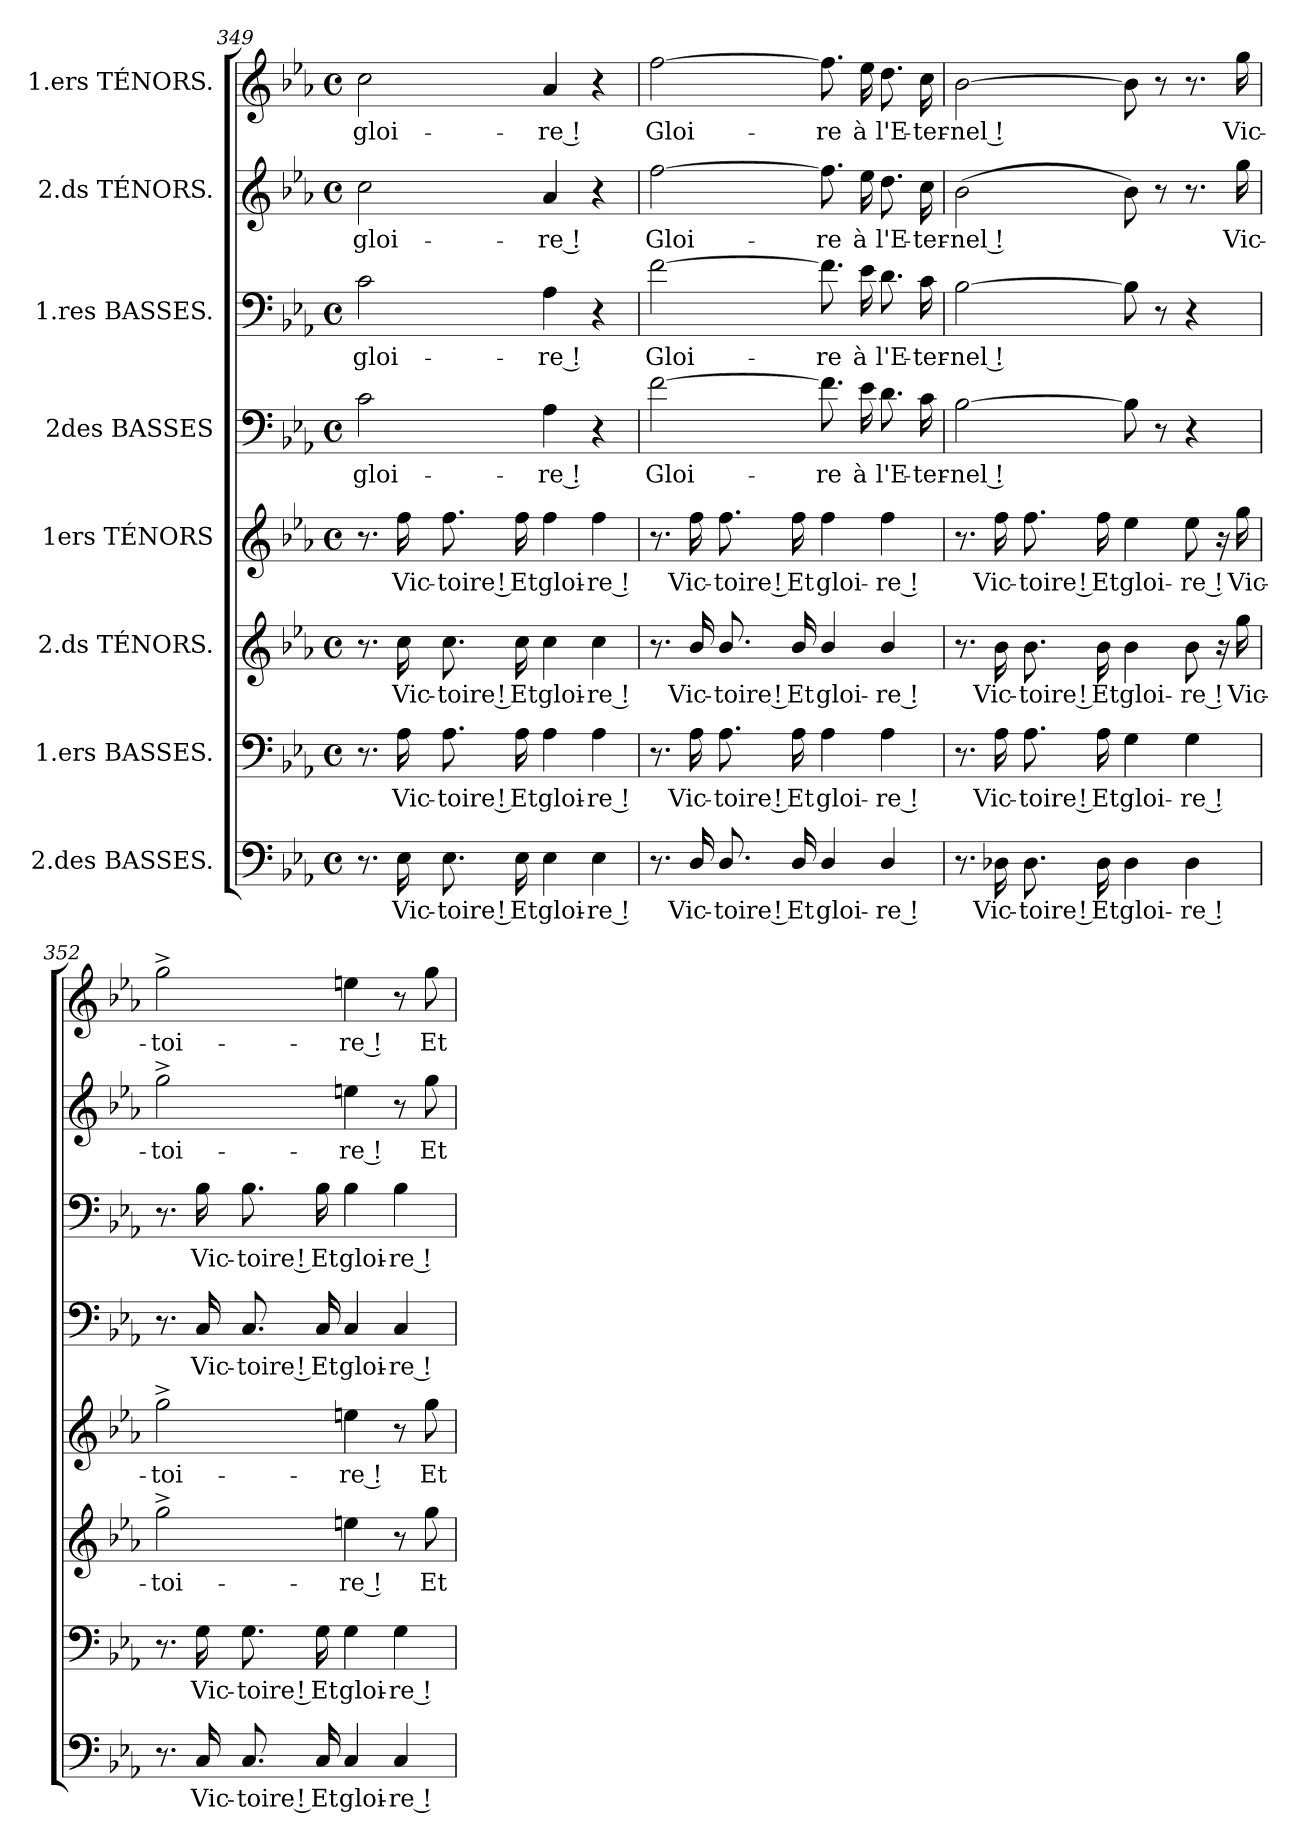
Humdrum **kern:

**kern	**text	**kern	**text	**kern	**text	**kern	**text	**kern	**text	**kern	**text	**kern	**text	**kern	**text
*part8	*part8	*part7	*part7	*part6	*part6	*part5	*part5	*part4	*part4	*part3	*part3	*part2	*part2	*part1	*part1
*staff8	*staff8	*staff7	*staff7	*staff6	*staff6	*staff5	*staff5	*staff4	*staff4	*staff3	*staff3	*staff2	*staff2	*staff1	*staff1
*I"2.des BASSES.	*	*I"1.ers BASSES.	*	*I"2.ds TÉNORS.	*	*I"1ers TÉNORS	*	*I"2des BASSES	*	*I"1.res BASSES.	*	*I"2.ds TÉNORS.	*	*I"1.ers TÉNORS.	*
*clefF4	*	*clefF4	*	*clefG2	*	*clefG2	*	*clefF4	*	*clefF4	*	*clefG2	*	*clefG2	*
*k[b-e-a-]	*	*k[b-e-a-]	*	*k[b-e-a-]	*	*k[b-e-a-]	*	*k[b-e-a-]	*	*k[b-e-a-]	*	*k[b-e-a-]	*	*k[b-e-a-]	*
*E-:	*	*E-:	*	*E-:	*	*E-:	*	*E-:	*	*E-:	*	*E-:	*	*E-:	*
*M4/4	*	*M4/4	*	*M4/4	*	*M4/4	*	*M4/4	*	*M4/4	*	*M4/4	*	*M4/4	*
*met(c)	*	*met(c)	*	*met(c)	*	*met(c)	*	*met(c)	*	*met(c)	*	*met(c)	*	*met(c)	*
=349	=349	=349	=349	=349	=349	=349	=349	=349	=349	=349	=349	=349	=349	=349	=349
!	!	!	!	!	!	!	!	!	!LO:LY:b	!	!	!	!	!	!
!	!	!	!	!	!	!	!	!	!	!	!LO:LY:b	!	!	!	!
!	!	!	!	!	!	!	!	!	!	!	!	!	!LO:LY:b	!	!
!	!	!	!	!	!	!	!	!	!	!	!	!	!	!	!LO:LY:b
8.r	.	8.r	.	8.r	.	8.r	.	2c\	gloi-	2c\	gloi-	2cc\	gloi-	2cc\	gloi-
!	!LO:LY:b	!	!	!	!	!	!	!	!	!	!	!	!	!	!
!	!	!	!LO:LY:b	!	!	!	!	!	!	!	!	!	!	!	!
!	!	!	!	!	!LO:LY:b	!	!	!	!	!	!	!	!	!	!
!	!	!	!	!	!	!	!LO:LY:b	!	!	!	!	!	!	!	!
16E-\	Vic-	16A-\	Vic-	16cc\	Vic-	16ff\	Vic-	.	.	.	.	.	.	.	.
!	!LO:LY:b	!	!	!	!	!	!	!	!	!	!	!	!	!	!
!	!	!	!LO:LY:b	!	!	!	!	!	!	!	!	!	!	!	!
!	!	!	!	!	!LO:LY:b	!	!	!	!	!	!	!	!	!	!
!	!	!	!	!	!	!	!LO:LY:b	!	!	!	!	!	!	!	!
8.E-\	-toire !	8.A-\	-toire !	8.cc\	-toire !	8.ff\	-toire !	.	.	.	.	.	.	.	.
!	!LO:LY:b	!	!	!	!	!	!	!	!	!	!	!	!	!	!
!	!	!	!LO:LY:b	!	!	!	!	!	!	!	!	!	!	!	!
!	!	!	!	!	!LO:LY:b	!	!	!	!	!	!	!	!	!	!
!	!	!	!	!	!	!	!LO:LY:b	!	!	!	!	!	!	!	!
16E-\	Et	16A-\	Et	16cc\	Et	16ff\	Et	.	.	.	.	.	.	.	.
!	!LO:LY:b	!	!	!	!	!	!	!	!	!	!	!	!	!	!
!	!	!	!LO:LY:b	!	!	!	!	!	!	!	!	!	!	!	!
!	!	!	!	!	!LO:LY:b	!	!	!	!	!	!	!	!	!	!
!	!	!	!	!	!	!	!LO:LY:b	!	!	!	!	!	!	!	!
!	!	!	!	!	!	!	!	!	!LO:LY:b	!	!	!	!	!	!
!	!	!	!	!	!	!	!	!	!	!	!LO:LY:b	!	!	!	!
!	!	!	!	!	!	!	!	!	!	!	!	!	!LO:LY:b	!	!
!	!	!	!	!	!	!	!	!	!	!	!	!	!	!	!LO:LY:b
4E-\	gloi-	4A-\	gloi-	4cc\	gloi-	4ff\	gloi-	4A-\	-re !	4A-\	-re !	4a-/	-re !	4a-/	-re !
!	!LO:LY:b	!	!	!	!	!	!	!	!	!	!	!	!	!	!
!	!	!	!LO:LY:b	!	!	!	!	!	!	!	!	!	!	!	!
!	!	!	!	!	!LO:LY:b	!	!	!	!	!	!	!	!	!	!
!	!	!	!	!	!	!	!LO:LY:b	!	!	!	!	!	!	!	!
4E-\	-re !	4A-\	-re !	4cc\	-re !	4ff\	-re !	4r	.	4r	.	4r	.	4r	.
=350	=350	=350	=350	=350	=350	=350	=350	=350	=350	=350	=350	=350	=350	=350	=350
!	!	!	!	!	!	!	!	!	!LO:LY:b	!	!	!	!	!	!
!	!	!	!	!	!	!	!	!	!	!	!LO:LY:b	!	!	!	!
!	!	!	!	!	!	!	!	!	!	!	!	!	!LO:LY:b	!	!
!	!	!	!	!	!	!	!	!	!	!	!	!	!	!	!LO:LY:b
8.r	.	8.r	.	8.r	.	8.r	.	[2f\	Gloi-	[2f\	Gloi-	[>2ff\	Gloi-	[>2ff\	Gloi-
!	!LO:LY:b	!	!	!	!	!	!	!	!	!	!	!	!	!	!
!	!	!	!LO:LY:b	!	!	!	!	!	!	!	!	!	!	!	!
!	!	!	!	!	!LO:LY:b	!	!	!	!	!	!	!	!	!	!
!	!	!	!	!	!	!	!LO:LY:b	!	!	!	!	!	!	!	!
16D/	Vic-	16A-\	Vic-	16b-/	Vic-	16ff\	Vic-	.	.	.	.	.	.	.	.
!	!LO:LY:b	!	!	!	!	!	!	!	!	!	!	!	!	!	!
!	!	!	!LO:LY:b	!	!	!	!	!	!	!	!	!	!	!	!
!	!	!	!	!	!LO:LY:b	!	!	!	!	!	!	!	!	!	!
!	!	!	!	!	!	!	!LO:LY:b	!	!	!	!	!	!	!	!
8.D/	-toire !	8.A-\	-toire !	8.b-/	-toire !	8.ff\	-toire !	.	.	.	.	.	.	.	.
!	!LO:LY:b	!	!	!	!	!	!	!	!	!	!	!	!	!	!
!	!	!	!LO:LY:b	!	!	!	!	!	!	!	!	!	!	!	!
!	!	!	!	!	!LO:LY:b	!	!	!	!	!	!	!	!	!	!
!	!	!	!	!	!	!	!LO:LY:b	!	!	!	!	!	!	!	!
16D/	Et	16A-\	Et	16b-/	Et	16ff\	Et	.	.	.	.	.	.	.	.
!	!LO:LY:b	!	!	!	!	!	!	!	!	!	!	!	!	!	!
!	!	!	!LO:LY:b	!	!	!	!	!	!	!	!	!	!	!	!
!	!	!	!	!	!LO:LY:b	!	!	!	!	!	!	!	!	!	!
!	!	!	!	!	!	!	!LO:LY:b	!	!	!	!	!	!	!	!
!	!	!	!	!	!	!	!	!	!LO:LY:b	!	!	!	!	!	!
!	!	!	!	!	!	!	!	!	!	!	!LO:LY:b	!	!	!	!
!	!	!	!	!	!	!	!	!	!	!	!	!	!LO:LY:b	!	!
!	!	!	!	!	!	!	!	!	!	!	!	!	!	!	!LO:LY:b
4D/	gloi-	4A-\	gloi-	4b-/	gloi-	4ff\	gloi-	8.f\]	-re	8.f\]	-re	8.ff\]	-re	8.ff\]	-re
!	!	!	!	!	!	!	!	!	!LO:LY:b	!	!	!	!	!	!
!	!	!	!	!	!	!	!	!	!	!	!LO:LY:b	!	!	!	!
!	!	!	!	!	!	!	!	!	!	!	!	!	!LO:LY:b	!	!
!	!	!	!	!	!	!	!	!	!	!	!	!	!	!	!LO:LY:b
.	.	.	.	.	.	.	.	16e-\	à	16e-\	à	16ee-\	à	16ee-\	à
!	!LO:LY:b	!	!	!	!	!	!	!	!	!	!	!	!	!	!
!	!	!	!LO:LY:b	!	!	!	!	!	!	!	!	!	!	!	!
!	!	!	!	!	!LO:LY:b	!	!	!	!	!	!	!	!	!	!
!	!	!	!	!	!	!	!LO:LY:b	!	!	!	!	!	!	!	!
!	!	!	!	!	!	!	!	!	!LO:LY:b	!	!	!	!	!	!
!	!	!	!	!	!	!	!	!	!	!	!LO:LY:b	!	!	!	!
!	!	!	!	!	!	!	!	!	!	!	!	!	!LO:LY:b	!	!
!	!	!	!	!	!	!	!	!	!	!	!	!	!	!	!LO:LY:b
4D/	-re !	4A-\	-re !	4b-/	-re !	4ff\	-re !	8.d\	l'E-	8.d\	l'E-	8.dd\	l'E-	8.dd\	l'E-
!	!	!	!	!	!	!	!	!	!LO:LY:b	!	!	!	!	!	!
!	!	!	!	!	!	!	!	!	!	!	!LO:LY:b	!	!	!	!
!	!	!	!	!	!	!	!	!	!	!	!	!	!LO:LY:b	!	!
!	!	!	!	!	!	!	!	!	!	!	!	!	!	!	!LO:LY:b
.	.	.	.	.	.	.	.	16c\	-ter-	16c\	-ter-	16cc\	-ter-	16cc\	-ter-
!!LO:PB:g=z
=351	=351	=351	=351	=351	=351	=351	=351	=351	=351	=351	=351	=351	=351	=351	=351
!	!	!	!	!	!	!	!	!	!LO:LY:b	!	!	!	!	!	!
!	!	!	!	!	!	!	!	!	!	!	!LO:LY:b	!	!	!	!
!	!	!	!	!	!	!	!	!	!	!	!	!	!LO:LY:b	!	!
!	!	!	!	!	!	!	!	!	!	!	!	!	!	!	!LO:LY:b
8.r	.	8.r	.	8.r	.	8.r	.	[>2B-\	-nel !	[>2B-\	-nel !	(>2b-\	-nel !	[>2b-\	-nel !
!	!LO:LY:b	!	!	!	!	!	!	!	!	!	!	!	!	!	!
!	!	!	!LO:LY:b	!	!	!	!	!	!	!	!	!	!	!	!
!	!	!	!	!	!LO:LY:b	!	!	!	!	!	!	!	!	!	!
!	!	!	!	!	!	!	!LO:LY:b	!	!	!	!	!	!	!	!
16D-X\	Vic-	16A-\	Vic-	16b-\	Vic-	16ff\	Vic-	.	.	.	.	.	.	.	.
!	!LO:LY:b	!	!	!	!	!	!	!	!	!	!	!	!	!	!
!	!	!	!LO:LY:b	!	!	!	!	!	!	!	!	!	!	!	!
!	!	!	!	!	!LO:LY:b	!	!	!	!	!	!	!	!	!	!
!	!	!	!	!	!	!	!LO:LY:b	!	!	!	!	!	!	!	!
8.D-\	-toire !	8.A-\	-toire !	8.b-\	-toire !	8.ff\	-toire !	.	.	.	.	.	.	.	.
!	!LO:LY:b	!	!	!	!	!	!	!	!	!	!	!	!	!	!
!	!	!	!LO:LY:b	!	!	!	!	!	!	!	!	!	!	!	!
!	!	!	!	!	!LO:LY:b	!	!	!	!	!	!	!	!	!	!
!	!	!	!	!	!	!	!LO:LY:b	!	!	!	!	!	!	!	!
16D-\	Et	16A-\	Et	16b-\	Et	16ff\	Et	.	.	.	.	.	.	.	.
!	!LO:LY:b	!	!	!	!	!	!	!	!	!	!	!	!	!	!
!	!	!	!LO:LY:b	!	!	!	!	!	!	!	!	!	!	!	!
!	!	!	!	!	!LO:LY:b	!	!	!	!	!	!	!	!	!	!
!	!	!	!	!	!	!	!LO:LY:b	!	!	!	!	!	!	!	!
4D-\	gloi-	4G\	gloi-	4b-\	gloi-	4ee-\	gloi-	8B-\]	.	8B-\]	.	8b-\)	.	8b-\]	.
.	.	.	.	.	.	.	.	8r	.	8r	.	8r	.	8r	.
!	!LO:LY:b	!	!	!	!	!	!	!	!	!	!	!	!	!	!
!	!	!	!LO:LY:b	!	!	!	!	!	!	!	!	!	!	!	!
!	!	!	!	!	!LO:LY:b	!	!	!	!	!	!	!	!	!	!
!	!	!	!	!	!	!	!LO:LY:b	!	!	!	!	!	!	!	!
4D-\	-re !	4G\	-re !	8b-\	-re !	8ee-\	-re !	4r	.	4r	.	8.r	.	8.r	.
.	.	.	.	16r	.	16r	.	.	.	.	.	.	.	.	.
!	!	!	!	!	!LO:LY:b	!	!	!	!	!	!	!	!	!	!
!	!	!	!	!	!	!	!LO:LY:b	!	!	!	!	!	!	!	!
!	!	!	!	!	!	!	!	!	!	!	!	!	!LO:LY:b	!	!
!	!	!	!	!	!	!	!	!	!	!	!	!	!	!	!LO:LY:b
.	.	.	.	16gg\	Vic-	16gg\	Vic-	.	.	.	.	16gg\	Vic-	16gg\	Vic-
=352	=352	=352	=352	=352	=352	=352	=352	=352	=352	=352	=352	=352	=352	=352	=352
!	!	!	!	!	!LO:LY:b	!	!	!	!	!	!	!	!	!	!
!	!	!	!	!	!	!	!LO:LY:b	!	!	!	!	!	!	!	!
!	!	!	!	!	!	!	!	!	!	!	!	!	!LO:LY:b	!	!
!	!	!	!	!	!	!	!	!	!	!	!	!	!	!	!LO:LY:b
8.r	.	8.r	.	2gg^>\	-toi-	2gg^>\	-toi-	8.r	.	8.r	.	2gg^>\	-toi-	2gg^>\	-toi-
!	!LO:LY:b	!	!	!	!	!	!	!	!	!	!	!	!	!	!
!	!	!	!LO:LY:b	!	!	!	!	!	!	!	!	!	!	!	!
!	!	!	!	!	!	!	!	!	!LO:LY:b	!	!	!	!	!	!
!	!	!	!	!	!	!	!	!	!	!	!LO:LY:b	!	!	!	!
16C/	Vic-	16G\	Vic-	.	.	.	.	16C/	Vic-	16B-\	Vic-	.	.	.	.
!	!LO:LY:b	!	!	!	!	!	!	!	!	!	!	!	!	!	!
!	!	!	!LO:LY:b	!	!	!	!	!	!	!	!	!	!	!	!
!	!	!	!	!	!	!	!	!	!LO:LY:b	!	!	!	!	!	!
!	!	!	!	!	!	!	!	!	!	!	!LO:LY:b	!	!	!	!
8.C/	-toire !	8.G\	-toire !	.	.	.	.	8.C/	-toire !	8.B-\	-toire !	.	.	.	.
!	!LO:LY:b	!	!	!	!	!	!	!	!	!	!	!	!	!	!
!	!	!	!LO:LY:b	!	!	!	!	!	!	!	!	!	!	!	!
!	!	!	!	!	!	!	!	!	!LO:LY:b	!	!	!	!	!	!
!	!	!	!	!	!	!	!	!	!	!	!LO:LY:b	!	!	!	!
16C/	Et	16G\	Et	.	.	.	.	16C/	Et	16B-\	Et	.	.	.	.
!	!LO:LY:b	!	!	!	!	!	!	!	!	!	!	!	!	!	!
!	!	!	!LO:LY:b	!	!	!	!	!	!	!	!	!	!	!	!
!	!	!	!	!	!LO:LY:b	!	!	!	!	!	!	!	!	!	!
!	!	!	!	!	!	!	!LO:LY:b	!	!	!	!	!	!	!	!
!	!	!	!	!	!	!	!	!	!LO:LY:b	!	!	!	!	!	!
!	!	!	!	!	!	!	!	!	!	!	!LO:LY:b	!	!	!	!
!	!	!	!	!	!	!	!	!	!	!	!	!	!LO:LY:b	!	!
!	!	!	!	!	!	!	!	!	!	!	!	!	!	!	!LO:LY:b
4C/	gloi-	4G\	gloi-	4een\	-re !	4een\	-re !	4C/	gloi-	4B-\	gloi-	4een\	-re !	4een\	-re !
!	!LO:LY:b	!	!	!	!	!	!	!	!	!	!	!	!	!	!
!	!	!	!LO:LY:b	!	!	!	!	!	!	!	!	!	!	!	!
!	!	!	!	!	!	!	!	!	!LO:LY:b	!	!	!	!	!	!
!	!	!	!	!	!	!	!	!	!	!	!LO:LY:b	!	!	!	!
4C/	-re !	4G\	-re !	8r	.	8r	.	4C/	-re !	4B-\	-re !	8r	.	8r	.
!	!	!	!	!	!LO:LY:b	!	!	!	!	!	!	!	!	!	!
!	!	!	!	!	!	!	!LO:LY:b	!	!	!	!	!	!	!	!
!	!	!	!	!	!	!	!	!	!	!	!	!	!LO:LY:b	!	!
!	!	!	!	!	!	!	!	!	!	!	!	!	!	!	!LO:LY:b
.	.	.	.	8gg\	Et	8gg\	Et	.	.	.	.	8gg\	Et	8gg\	Et
=	=	=	=	=	=	=	=	=	=	=	=	=	=	=	=
*-	*-	*-	*-	*-	*-	*-	*-	*-	*-	*-	*-	*-	*-	*-	*-
